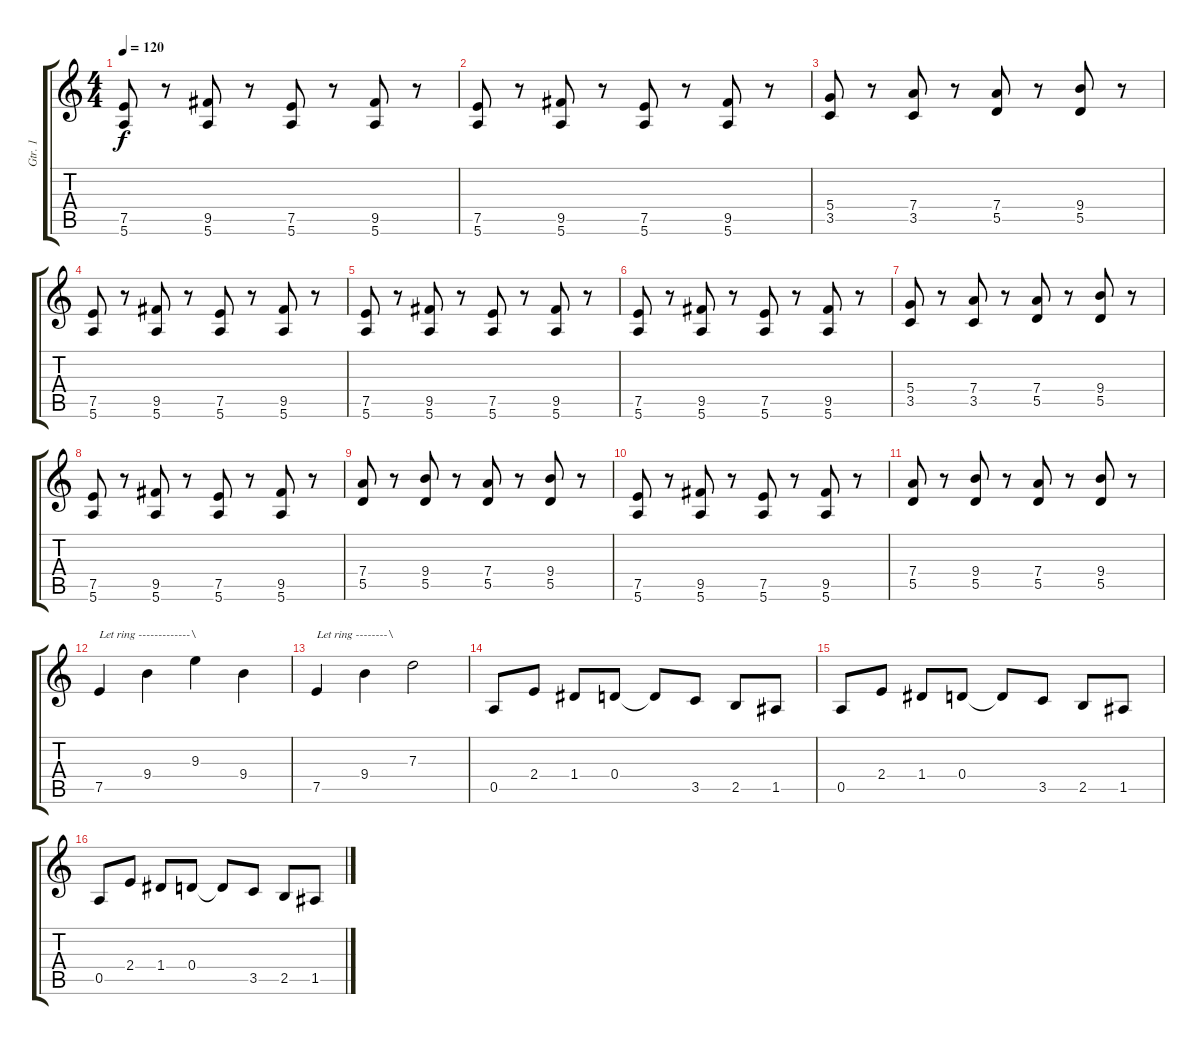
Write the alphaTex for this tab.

\track ("Gtr. 1" "Gtr. 1") {instrument overdrivenguitar}
\staff {score tabs}
\tuning (E4 B3 G3 D3 A2 E2) {hide}
\ts (4 4)
\tempo 120
\clef g2
\ks c
(7.5 5.6).8{dy f} r.8 (9.5 5.6).8 r.8 (7.5 5.6).8 r.8 (9.5 5.6).8 r.8 |
(7.5 5.6).8 r.8 (9.5 5.6).8 r.8 (7.5 5.6).8 r.8 (9.5 5.6).8 r.8 |
(5.4 3.5).8 r.8 (7.4 3.5).8 r.8 (7.4 5.5).8 r.8 (9.4 5.5).8 r.8 |
(7.5 5.6).8 r.8 (9.5 5.6).8 r.8 (7.5 5.6).8 r.8 (9.5 5.6).8 r.8 |
(7.5 5.6).8 r.8 (9.5 5.6).8 r.8 (7.5 5.6).8 r.8 (9.5 5.6).8 r.8 |
(7.5 5.6).8 r.8 (9.5 5.6).8 r.8 (7.5 5.6).8 r.8 (9.5 5.6).8 r.8 |
(5.4 3.5).8 r.8 (7.4 3.5).8 r.8 (7.4 5.5).8 r.8 (9.4 5.5).8 r.8 |
(7.5 5.6).8 r.8 (9.5 5.6).8 r.8 (7.5 5.6).8 r.8 (9.5 5.6).8 r.8 |
(7.4 5.5).8 r.8 (9.4 5.5).8 r.8 (7.4 5.5).8 r.8 (9.4 5.5).8 r.8 |
(7.5 5.6).8 r.8 (9.5 5.6).8 r.8 (7.5 5.6).8 r.8 (9.5 5.6).8 r.8 |
(7.4 5.5).8 r.8 (9.4 5.5).8 r.8 (7.4 5.5).8 r.8 (9.4 5.5).8 r.8 |
7.5.4{txt "Let ring -------------\\"} 9.4.4 9.3.4 9.4.4 |
7.5.4{txt "Let ring --------\\"} 9.4.4 7.3.2 |
0.5.8 2.4.8 1.4.8 0.4.8 0.4{t}.8 3.5.8 2.5.8 1.5.8 |
0.5.8 2.4.8 1.4.8 0.4.8 0.4{t}.8 3.5.8 2.5.8 1.5.8 |
0.5.8 2.4.8 1.4.8 0.4.8 0.4{t}.8 3.5.8 2.5.8 1.5.8
